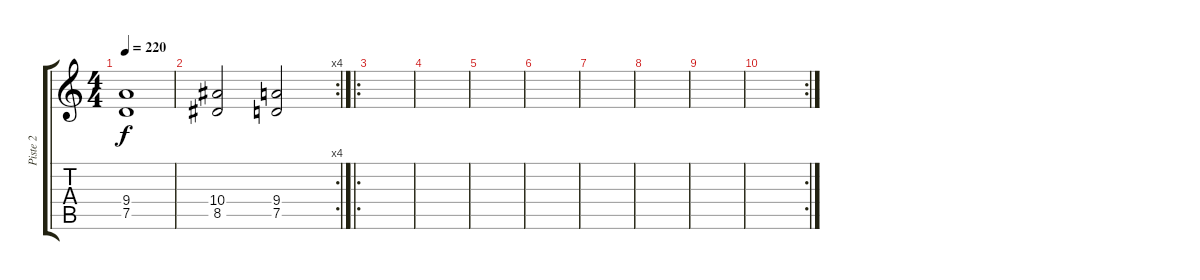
\track ("Piste 2" "Piste 2") {instrument distortionguitar}
\staff {score tabs}
\tuning (D4 A3 F3 C3 G2 D2) {hide}
\ts (4 4)
\tempo 220
\clef g2
\ks c
(9.4 7.5).1{dy f} |
\rc 4
(10.4 8.5).2 (9.4 7.5).2 |
\ro
|
|
|
|
|
|
|
\rc 2
